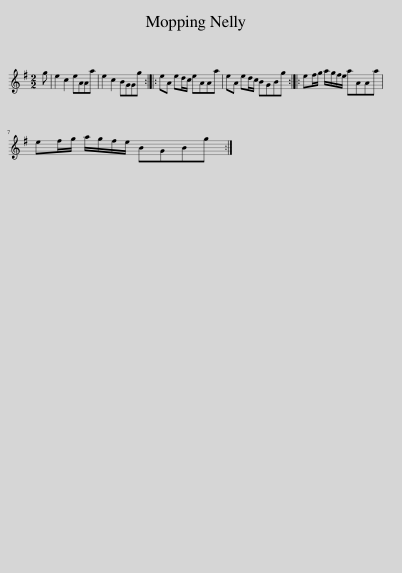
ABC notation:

X:1
L:1/8
M:2/2
I:linebreak $
K:G
V:1 treble
V:1
 g | e2 c2 eAAa | e2 c2 BGGg :: eA ed/c/ eAAa | eA ed/c/ BGBg :: %5
 ef/g/ a/g/f/e/ aAAa |$ ef/g/ a/g/f/e/ BGBg :| %7
